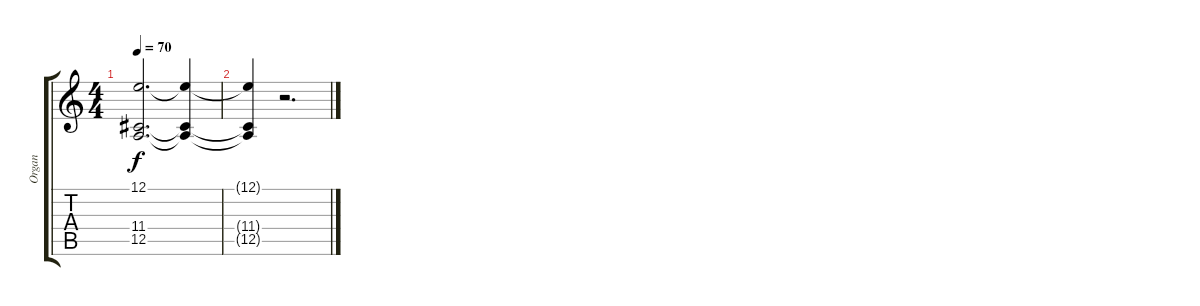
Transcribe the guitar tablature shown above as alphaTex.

\track ("Organ" "Organ") {instrument churchorgan}
\staff {score tabs}
\tuning (E4 B3 G3 D3 A2 E2) {hide}
\ts (4 4)
\tempo 70
\clef g2
\ks c
(12.1{t} 11.4{t} 12.5{t}).2{d dy f} (12.1{t} 11.4{t} 12.5{t}).4{volume 0} |
(12.1{t} 11.4{t} 12.5{t}).4 r.2{d}
